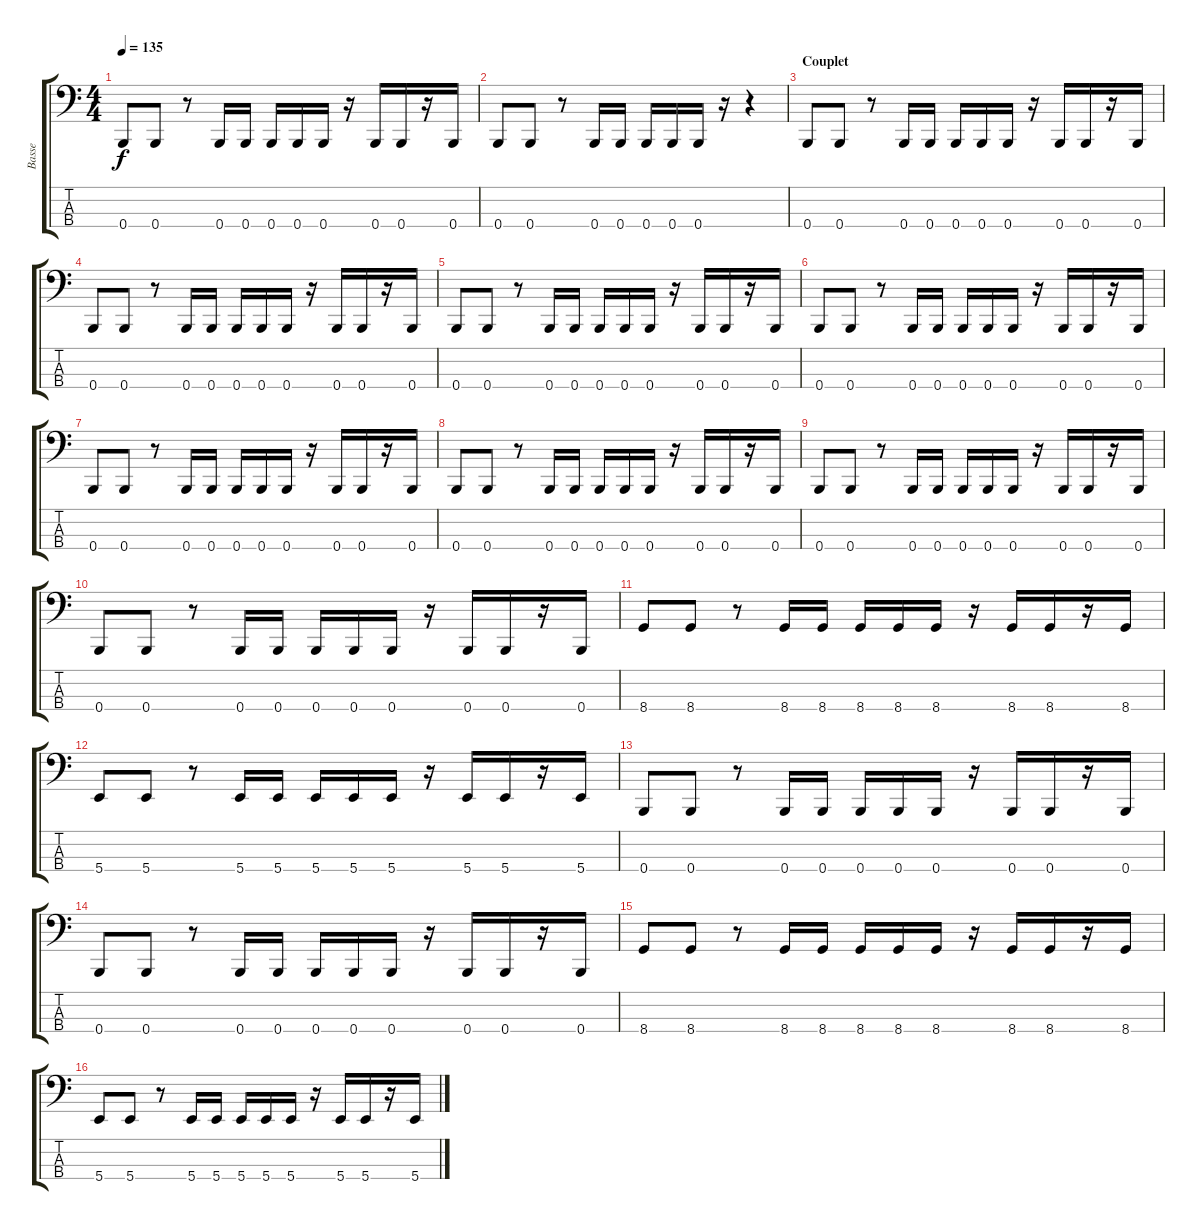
\track ("Basse" "Basse") {instrument electricbassfinger}
\staff {score tabs}
\tuning (E2 B1 Gb1 B0) {hide}
\ts (4 4)
\tempo 135
\clef f4
\ks c
0.4.8{dy f} 0.4.8 r.8 0.4.16 0.4.16 0.4.16 0.4.16 0.4.16 r.16 0.4.16 0.4.16 r.16 0.4.16 |
0.4.8 0.4.8 r.8 0.4.16 0.4.16 0.4.16 0.4.16 0.4.16 r.16 r.4 |
\section ("" "Couplet")
0.4.8 0.4.8 r.8 0.4.16 0.4.16 0.4.16 0.4.16 0.4.16 r.16 0.4.16 0.4.16 r.16 0.4.16 |
0.4.8 0.4.8 r.8 0.4.16 0.4.16 0.4.16 0.4.16 0.4.16 r.16 0.4.16 0.4.16 r.16 0.4.16 |
0.4.8 0.4.8 r.8 0.4.16 0.4.16 0.4.16 0.4.16 0.4.16 r.16 0.4.16 0.4.16 r.16 0.4.16 |
0.4.8 0.4.8 r.8 0.4.16 0.4.16 0.4.16 0.4.16 0.4.16 r.16 0.4.16 0.4.16 r.16 0.4.16 |
0.4.8 0.4.8 r.8 0.4.16 0.4.16 0.4.16 0.4.16 0.4.16 r.16 0.4.16 0.4.16 r.16 0.4.16 |
0.4.8 0.4.8 r.8 0.4.16 0.4.16 0.4.16 0.4.16 0.4.16 r.16 0.4.16 0.4.16 r.16 0.4.16 |
0.4.8 0.4.8 r.8 0.4.16 0.4.16 0.4.16 0.4.16 0.4.16 r.16 0.4.16 0.4.16 r.16 0.4.16 |
0.4.8 0.4.8 r.8 0.4.16 0.4.16 0.4.16 0.4.16 0.4.16 r.16 0.4.16 0.4.16 r.16 0.4.16 |
8.4.8 8.4.8 r.8 8.4.16 8.4.16 8.4.16 8.4.16 8.4.16 r.16 8.4.16 8.4.16 r.16 8.4.16 |
5.4.8 5.4.8 r.8 5.4.16 5.4.16 5.4.16 5.4.16 5.4.16 r.16 5.4.16 5.4.16 r.16 5.4.16 |
0.4.8 0.4.8 r.8 0.4.16 0.4.16 0.4.16 0.4.16 0.4.16 r.16 0.4.16 0.4.16 r.16 0.4.16 |
0.4.8 0.4.8 r.8 0.4.16 0.4.16 0.4.16 0.4.16 0.4.16 r.16 0.4.16 0.4.16 r.16 0.4.16 |
8.4.8 8.4.8 r.8 8.4.16 8.4.16 8.4.16 8.4.16 8.4.16 r.16 8.4.16 8.4.16 r.16 8.4.16 |
5.4.8 5.4.8 r.8 5.4.16 5.4.16 5.4.16 5.4.16 5.4.16 r.16 5.4.16 5.4.16 r.16 5.4.16
